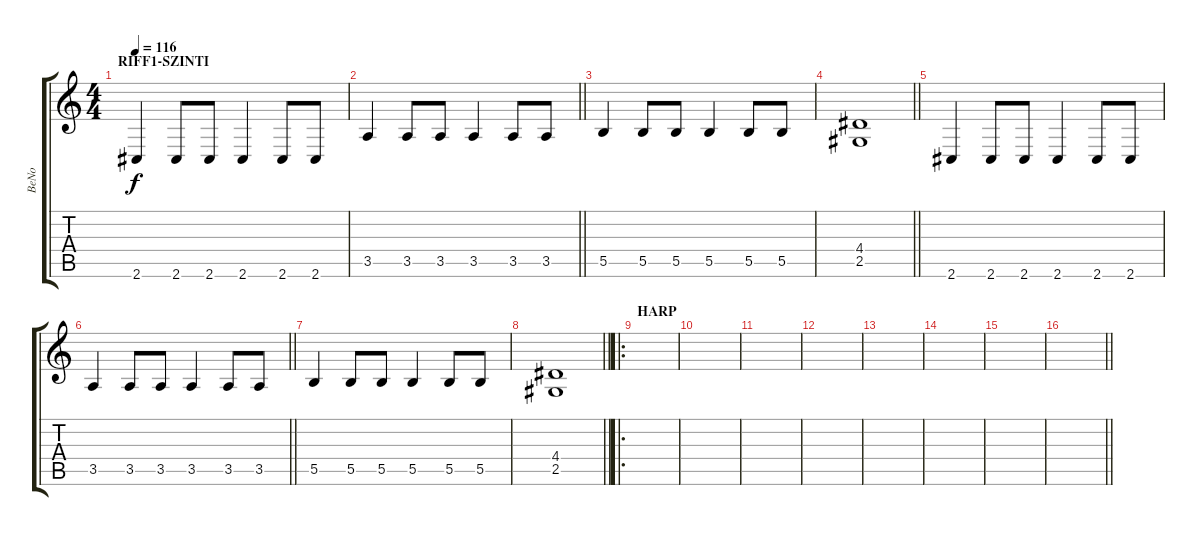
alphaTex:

\track ("BeNo" "BeNo") {instrument distortionguitar}
\staff {score tabs}
\tuning (Db4 Ab3 E3 B2 Gb2 B1) {hide}
\ts (4 4)
\section ("" "RIFF1-SZINTI")
\tempo 116
\clef g2
\ks c
2.6.4{dy f} 2.6.8 2.6.8 2.6.4 2.6.8 2.6.8 |
\barLineRight lightlight
3.5.4 3.5.8 3.5.8 3.5.4 3.5.8 3.5.8 |
5.5.4 5.5.8 5.5.8 5.5.4 5.5.8 5.5.8 |
\barLineRight lightlight
(4.4 2.5).1 |
2.6.4 2.6.8 2.6.8 2.6.4 2.6.8 2.6.8 |
\barLineRight lightlight
3.5.4 3.5.8 3.5.8 3.5.4 3.5.8 3.5.8 |
5.5.4 5.5.8 5.5.8 5.5.4 5.5.8 5.5.8 |
\barLineRight lightlight
(4.4 2.5).1 |
\ro
\section ("" "HARP")
|
|
|
|
|
|
|
\barLineRight lightlight
